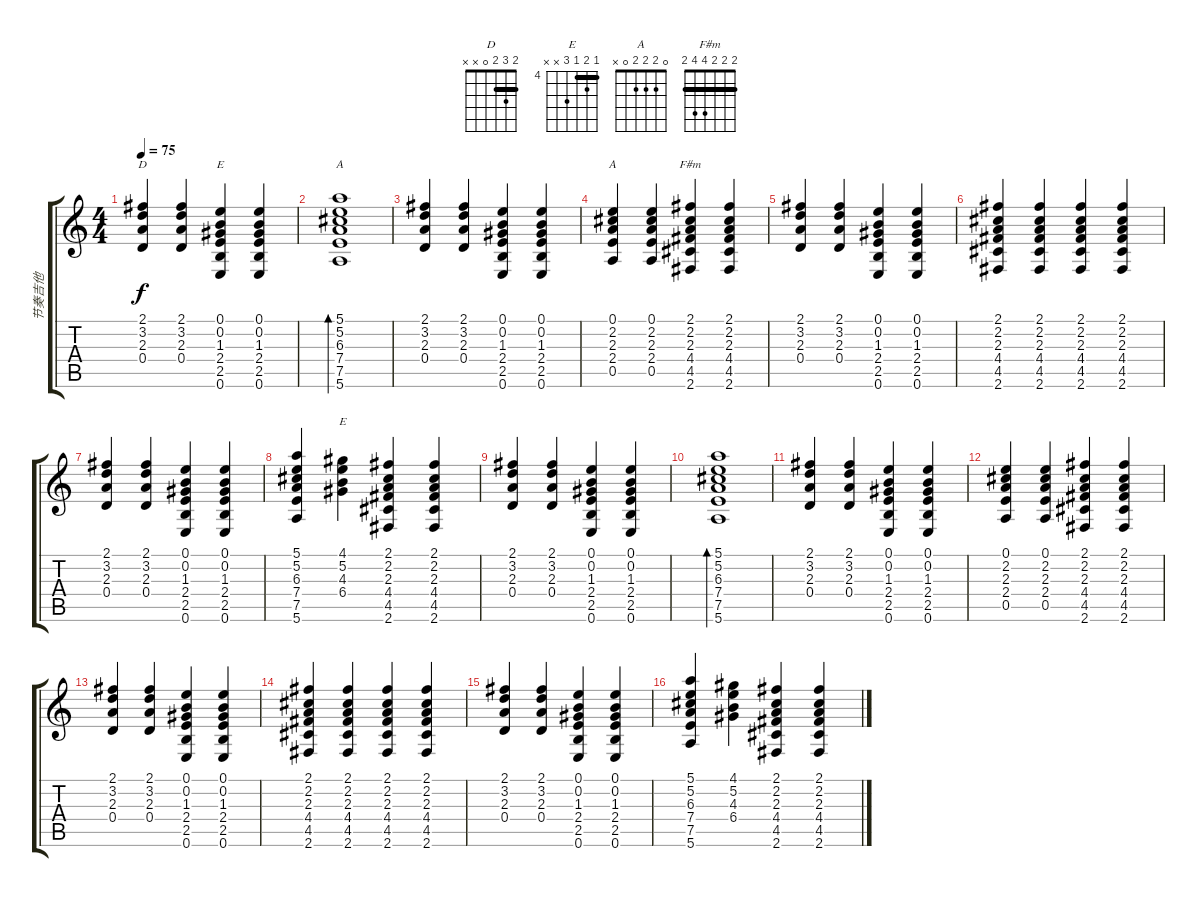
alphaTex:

\track ("节奏吉他" "节奏吉他") {instrument acousticguitarsteel}
\staff {score tabs}
\tuning (E4 B3 G3 D3 A2 E2) {hide}
\chord ("D" 2 3 2 0 x x) {barre 2}
\chord ("E" 0 0 1 2 2 0)
\chord ("A" 5 5 6 7 7 5) {firstfret 5 barre 5}
\chord ("A" 0 2 2 2 0 x)
\chord ("F#m" 2 2 2 4 4 2) {barre 2}
\chord ("E" 4 5 4 6 x x) {firstfret 4 barre 4}
\ts (4 4)
\tempo 75
\clef g2
\ks c
(2.1 3.2 2.3 0.4).4{ch "D" dy f} (2.1 3.2 2.3 0.4).4 (0.1 0.2 1.3 2.4 2.5 0.6).4{ch "E"} (0.1 0.2 1.3 2.4 2.5 0.6).4 |
(5.1 5.2 6.3 7.4 7.5 5.6).1{bd 240 ch "A"} |
(2.1 3.2 2.3 0.4).4 (2.1 3.2 2.3 0.4).4 (0.1 0.2 1.3 2.4 2.5 0.6).4 (0.1 0.2 1.3 2.4 2.5 0.6).4 |
(0.1 2.2 2.3 2.4 0.5).4{ch "A"} (0.1 2.2 2.3 2.4 0.5).4 (2.1 2.2 2.3 4.4 4.5 2.6).4{ch "F#m"} (2.1 2.2 2.3 4.4 4.5 2.6).4 |
(2.1 3.2 2.3 0.4).4 (2.1 3.2 2.3 0.4).4 (0.1 0.2 1.3 2.4 2.5 0.6).4 (0.1 0.2 1.3 2.4 2.5 0.6).4 |
(2.1 2.2 2.3 4.4 4.5 2.6).4 (2.1 2.2 2.3 4.4 4.5 2.6).4 (2.1 2.2 2.3 4.4 4.5 2.6).4 (2.1 2.2 2.3 4.4 4.5 2.6).4 |
(2.1 3.2 2.3 0.4).4 (2.1 3.2 2.3 0.4).4 (0.1 0.2 1.3 2.4 2.5 0.6).4 (0.1 0.2 1.3 2.4 2.5 0.6).4 |
(5.1 5.2 6.3 7.4 7.5 5.6).4 (4.1 5.2 4.3 6.4).4{ch "E"} (2.1 2.2 2.3 4.4 4.5 2.6).4 (2.1 2.2 2.3 4.4 4.5 2.6).4 |
(2.1 3.2 2.3 0.4).4 (2.1 3.2 2.3 0.4).4 (0.1 0.2 1.3 2.4 2.5 0.6).4 (0.1 0.2 1.3 2.4 2.5 0.6).4 |
(5.1 5.2 6.3 7.4 7.5 5.6).1{bd 240} |
(2.1 3.2 2.3 0.4).4 (2.1 3.2 2.3 0.4).4 (0.1 0.2 1.3 2.4 2.5 0.6).4 (0.1 0.2 1.3 2.4 2.5 0.6).4 |
(0.1 2.2 2.3 2.4 0.5).4 (0.1 2.2 2.3 2.4 0.5).4 (2.1 2.2 2.3 4.4 4.5 2.6).4 (2.1 2.2 2.3 4.4 4.5 2.6).4 |
(2.1 3.2 2.3 0.4).4 (2.1 3.2 2.3 0.4).4 (0.1 0.2 1.3 2.4 2.5 0.6).4 (0.1 0.2 1.3 2.4 2.5 0.6).4 |
(2.1 2.2 2.3 4.4 4.5 2.6).4 (2.1 2.2 2.3 4.4 4.5 2.6).4 (2.1 2.2 2.3 4.4 4.5 2.6).4 (2.1 2.2 2.3 4.4 4.5 2.6).4 |
(2.1 3.2 2.3 0.4).4 (2.1 3.2 2.3 0.4).4 (0.1 0.2 1.3 2.4 2.5 0.6).4 (0.1 0.2 1.3 2.4 2.5 0.6).4 |
(5.1 5.2 6.3 7.4 7.5 5.6).4 (4.1 5.2 4.3 6.4).4 (2.1 2.2 2.3 4.4 4.5 2.6).4 (2.1 2.2 2.3 4.4 4.5 2.6).4
